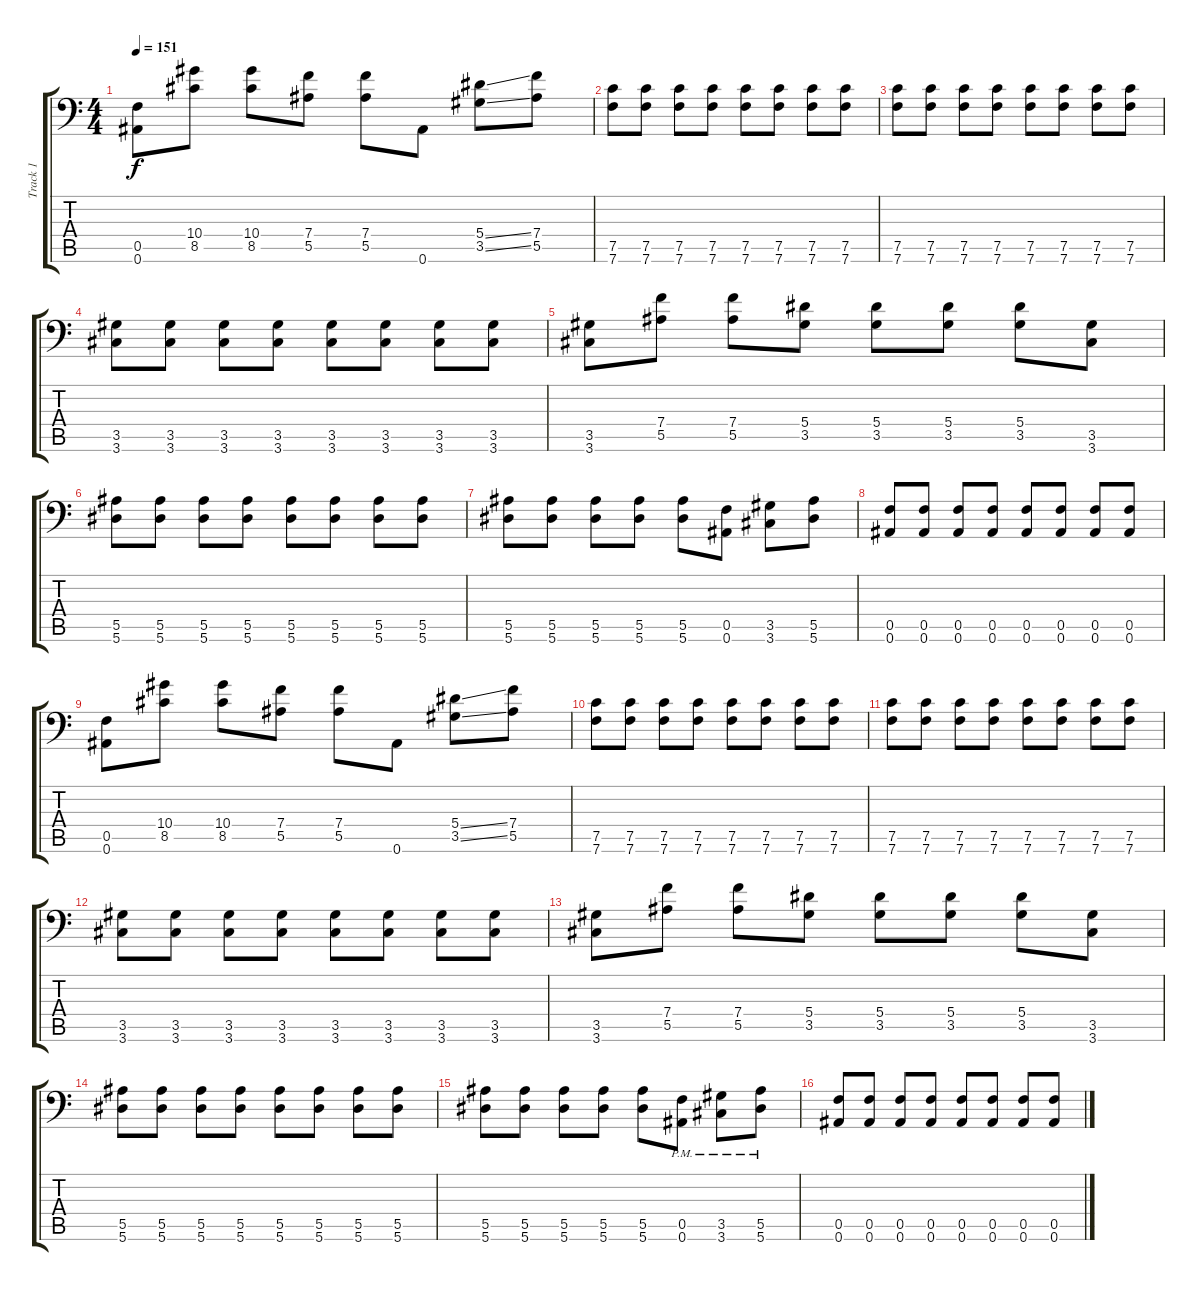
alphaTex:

\track ("Track 1" "Track 1") {instrument distortionguitar}
\staff {score tabs}
\tuning (C4 G3 Eb3 Bb2 F2 Bb1) {hide}
\ts (4 4)
\tempo 151
\clef f4
\ks c
(0.5 0.6).8{dy f} (10.4 8.5).8 (10.4 8.5).8 (7.4 5.5).8 (7.4 5.5).8 0.6.8 (5.4{ss} 3.5{ss}).8 (7.4 5.5).8 |
(7.5 7.6).8 (7.5 7.6).8 (7.5 7.6).8 (7.5 7.6).8 (7.5 7.6).8 (7.5 7.6).8 (7.5 7.6).8 (7.5 7.6).8 |
(7.5 7.6).8 (7.5 7.6).8 (7.5 7.6).8 (7.5 7.6).8 (7.5 7.6).8 (7.5 7.6).8 (7.5 7.6).8 (7.5 7.6).8 |
(3.5 3.6).8 (3.5 3.6).8 (3.5 3.6).8 (3.5 3.6).8 (3.5 3.6).8 (3.5 3.6).8 (3.5 3.6).8 (3.5 3.6).8 |
(3.5 3.6).8 (7.4 5.5).8 (7.4 5.5).8 (5.4 3.5).8 (5.4 3.5).8 (5.4 3.5).8 (5.4 3.5).8 (3.5 3.6).8 |
(5.5 5.6).8 (5.5 5.6).8 (5.5 5.6).8 (5.5 5.6).8 (5.5 5.6).8 (5.5 5.6).8 (5.5 5.6).8 (5.5 5.6).8 |
(5.5 5.6).8 (5.5 5.6).8 (5.5 5.6).8 (5.5 5.6).8 (5.5 5.6).8 (0.5 0.6).8 (3.5 3.6).8 (5.5 5.6).8 |
(0.5 0.6).8 (0.5 0.6).8 (0.5 0.6).8 (0.5 0.6).8 (0.5 0.6).8 (0.5 0.6).8 (0.5 0.6).8 (0.5 0.6).8 |
(0.5 0.6).8 (10.4 8.5).8 (10.4 8.5).8 (7.4 5.5).8 (7.4 5.5).8 0.6.8 (5.4{ss} 3.5{ss}).8 (7.4 5.5).8 |
(7.5 7.6).8 (7.5 7.6).8 (7.5 7.6).8 (7.5 7.6).8 (7.5 7.6).8 (7.5 7.6).8 (7.5 7.6).8 (7.5 7.6).8 |
(7.5 7.6).8 (7.5 7.6).8 (7.5 7.6).8 (7.5 7.6).8 (7.5 7.6).8 (7.5 7.6).8 (7.5 7.6).8 (7.5 7.6).8 |
(3.5 3.6).8 (3.5 3.6).8 (3.5 3.6).8 (3.5 3.6).8 (3.5 3.6).8 (3.5 3.6).8 (3.5 3.6).8 (3.5 3.6).8 |
(3.5 3.6).8 (7.4 5.5).8 (7.4 5.5).8 (5.4 3.5).8 (5.4 3.5).8 (5.4 3.5).8 (5.4 3.5).8 (3.5 3.6).8 |
(5.5 5.6).8 (5.5 5.6).8 (5.5 5.6).8 (5.5 5.6).8 (5.5 5.6).8 (5.5 5.6).8 (5.5 5.6).8 (5.5 5.6).8 |
(5.5 5.6).8 (5.5 5.6).8 (5.5 5.6).8 (5.5 5.6).8 (5.5 5.6).8 (0.5{pm} 0.6{pm}).8 (3.5{pm} 3.6{pm}).8 (5.5{pm} 5.6{pm}).8 |
(0.5 0.6).8 (0.5 0.6).8 (0.5 0.6).8 (0.5 0.6).8 (0.5 0.6).8 (0.5 0.6).8 (0.5 0.6).8 (0.5 0.6).8
